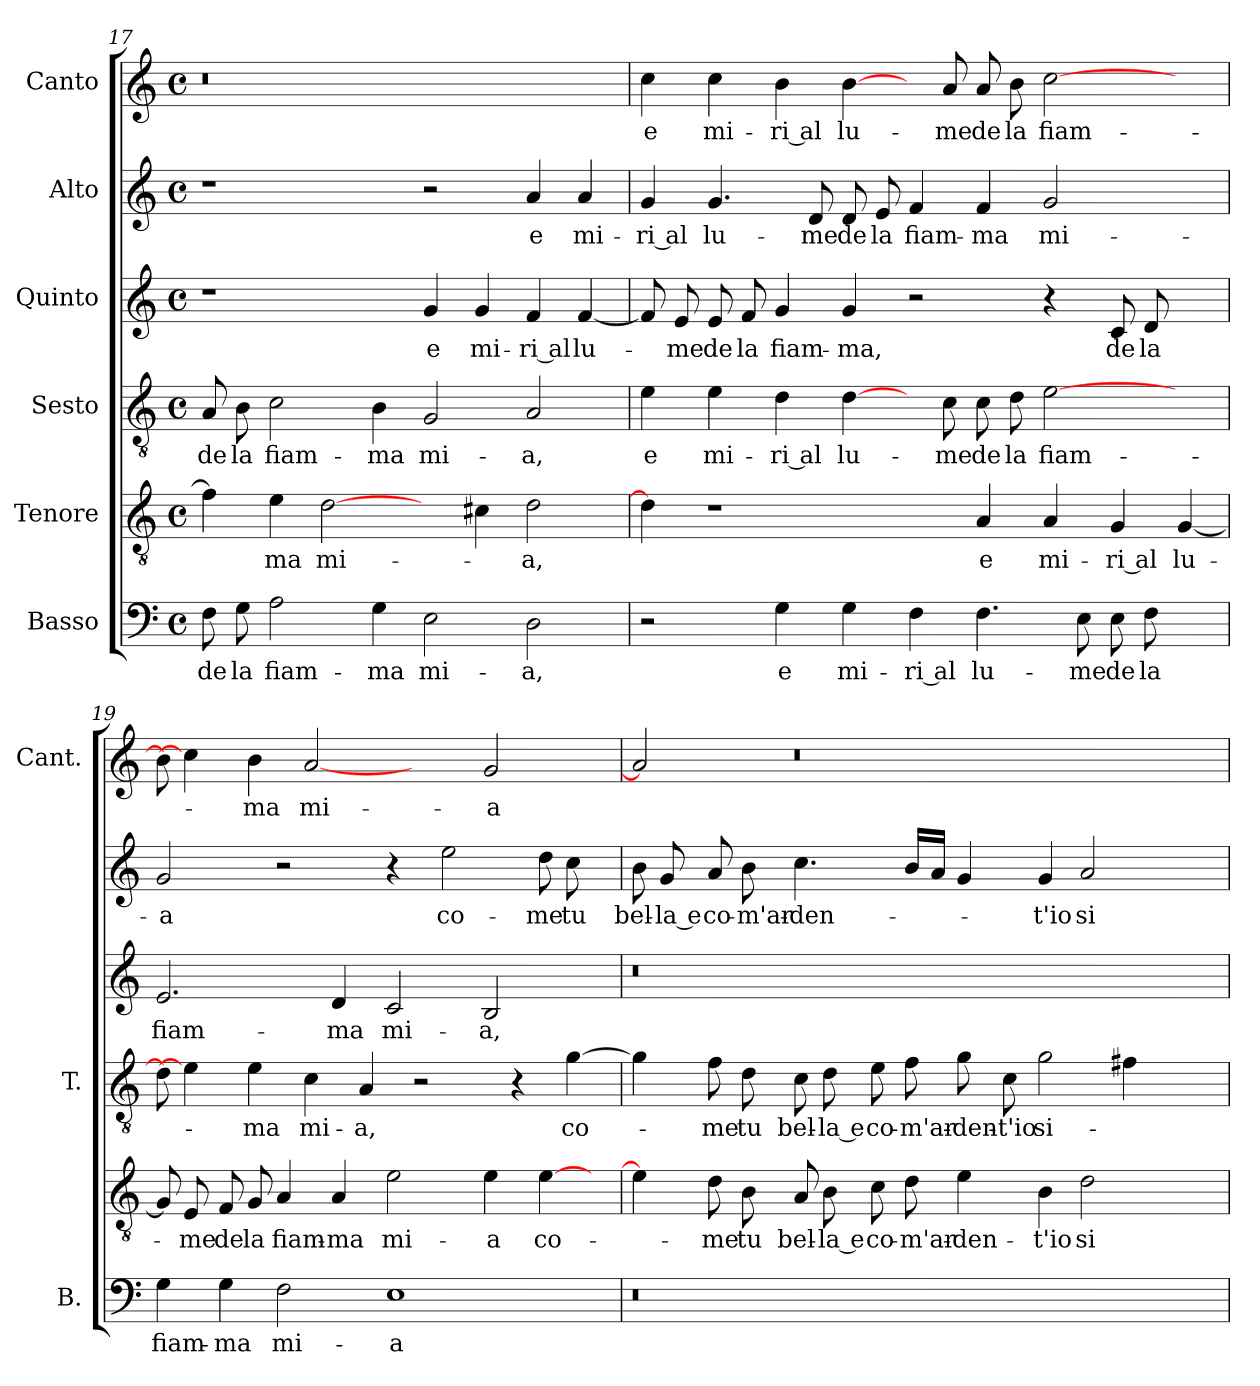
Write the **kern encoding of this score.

**kern	**text	**kern	**text	**kern	**text	**kern	**text	**kern	**text	**kern	**text
*part6	*part6	*part5	*part5	*part4	*part4	*part3	*part3	*part2	*part2	*part1	*part1
*staff6	*staff6	*staff5	*staff5	*staff4	*staff4	*staff3	*staff3	*staff2	*staff2	*staff1	*staff1
*I"Basso	*	*I"Tenore	*	*I"Sesto	*	*I"Quinto	*	*I"Alto	*	*I"Canto	*
*I'B.	*	*	*	*I'T.	*	*	*	*	*	*I'Cant.	*
*clefF4	*	*clefGv2	*	*clefGv2	*	*clefG2	*	*clefG2	*	*clefG2	*
*k[]	*	*k[]	*	*k[]	*	*k[]	*	*k[]	*	*k[]	*
*C:	*	*C:	*	*C:	*	*C:	*	*C:	*	*C:	*
*M4/4	*	*M4/4	*	*M4/4	*	*M4/4	*	*M4/4	*	*M4/4	*
*met(c)	*	*met(c)	*	*met(c)	*	*met(c)	*	*met(c)	*	*met(c)	*
=17	=17	=17	=17	=17	=17	=17	=17	=17	=17	=17	=17
!	!	!	!	!	!	!	!	!	!	!LO:N:vis=0	!
8F\	de	4f\]	.	8A/	de	1r	.	1r	.	1r	.
8G\	la	.	.	8B\	la	.	.	.	.	.	.
2A\	fiam-	4e\	-ma	2c\	fiam-	.	.	.	.	.	.
.	.	[2d\	mi-	.	.	.	.	.	.	.	.
4G\	-ma	.	.	4B\	-ma	.	.	.	.	.	.
2E\	mi-	4ryy	.	2G/	mi-	4g/	e	2r	.	1ryy	.
.	.	4c#X\	.	.	.	4g/	mi-	.	.	.	.
2D\	-a,	2d\	-a,	2A/	-a,	4f/	-ri al	4a/	e	.	.
.	.	.	.	.	.	[4f/	lu-	4a/	mi-	.	.
=18	=18	=18	=18	=18	=18	=18	=18	=18	=18	=18	=18
2r	.	4d\]	.	4e\	e	8f/]	.	4g/	-ri al	4cc\	e
.	.	.	.	.	.	8e/	-me	.	.	.	.
.	.	1r	.	4e\	mi-	8e/	de	4.g/	lu-	4cc\	mi-
.	.	.	.	.	.	8f/	la	.	.	.	.
4G\	e	.	.	4d\	-ri al	4g/	fiam-	.	.	4b\	-ri al
.	.	.	.	.	.	.	.	8d/	-me	.	.
4G\	mi-	.	.	[4d\	lu-	4g/	-ma,	8d/	de	[4b\	lu-
.	.	.	.	.	.	.	.	8e/	la	.	.
4F\	-ri al	.	.	8ryy	.	2r	.	4f/	fiam-	8ryy	.
.	.	.	.	8c\	-me	.	.	.	.	8a/	-me
4.F\	lu-	4A/	e	8c\	de	.	.	4f/	-ma	8a/	de
.	.	.	.	8d\	la	.	.	.	.	8b\	la
.	.	4A/	mi-	[2e\	fiam-	4r	.	2g/	mi-	[2cc\	fiam-
8E\	-me	.	.	.	.	.	.	.	.	.	.
8E\	de	4G/	-ri al	.	.	8c/	de	.	.	.	.
8F\	la	.	.	.	.	8d/	la	.	.	.	.
4ryy	.	[4G/	lu-	4ryy	.	4ryy	.	4ryy	.	4ryy	.
=19	=19	=19	=19	=19	=19	=19	=19	=19	=19	=19	=19
4G\	fiam-	8G/]	.	8d\]	.	2.e/	fiam-	2g/	-a	8b\]	.
.	.	8E/	-me	4e\]	.	.	.	.	.	4cc\]	.
4G\	-ma	8F/	de	.	.	.	.	.	.	.	.
.	.	8G/	la	4e\	-ma	.	.	.	.	4b\	-ma
2F\	mi-	4A/	fiam-	.	.	.	.	2r	.	.	.
.	.	.	.	4c\	mi-	.	.	.	.	[2a/	mi-
.	.	4A/	-ma	.	.	4d/	-ma	.	.	.	.
.	.	.	.	4A/	-a,	.	.	.	.	.	.
1E\	-a	2e\	mi-	.	.	2c/	mi-	4r	.	.	.
.	.	.	.	2r	.	.	.	.	.	4.ryy	.
.	.	.	.	.	.	.	.	2ee\	co-	.	.
.	.	4e\	-a	.	.	2B/	-a,	.	.	2g/	-a
.	.	.	.	4r	.	.	.	.	.	.	.
.	.	[4e\	co-	.	.	.	.	8dd\	-me	.	.
.	.	.	.	[4g\	co-	.	.	8cc\	tu	.	.
8ryy	.	8ryy	.	.	.	8ryy	.	8ryy	.	8ryy	.
=20	=20	=20	=20	=20	=20	=20	=20	=20	=20	=20	=20
!LO:N:vis=0	!	!	!	!	!	!LO:N:vis=0	!	!	!	!	!
1r	.	4e\]	.	4g\]	.	1r	.	8b\	bel-	2a/]	.
.	.	.	.	.	.	.	.	8g/	-la e	.	.
.	.	8d\	-me	8f\	-me	.	.	8a/	co-	.	.
.	.	8B\	tu	8d\	tu	.	.	8b\	-m'ar-	.	.
!	!	!	!	!	!	!	!	!	!	!LO:N:vis=0	!
.	.	8A/	bel-	8c\	bel-	.	.	4.cc\	-den-	1r	.
.	.	8B\	-la e	8d\	-la e	.	.	.	.	.	.
.	.	8c\	co-	8e\	co-	.	.	.	.	.	.
.	.	8d\	-m'ar-	8f\	-m'ar-	.	.	16b/LL	.	.	.
.	.	.	.	.	.	.	.	16a/JJ	.	.	.
1ryy	.	4e\	-den-	8g\	-den-	1ryy	.	4g/	.	.	.
.	.	.	.	8c\	-t'io	.	.	.	.	.	.
.	.	4B\	-t'io	2g\	si-	.	.	4g/	-t'io	.	.
.	.	2d\	si-	.	.	.	.	2a/	si-	1ryy	.
.	.	.	.	4f#X\	.	.	.	.	.	.	.
2ryy	.	2ryy	.	2ryy	.	2ryy	.	2ryy	.	.	.
=	=	=	=	=	=	=	=	=	=	=	=
*-	*-	*-	*-	*-	*-	*-	*-	*-	*-	*-	*-
